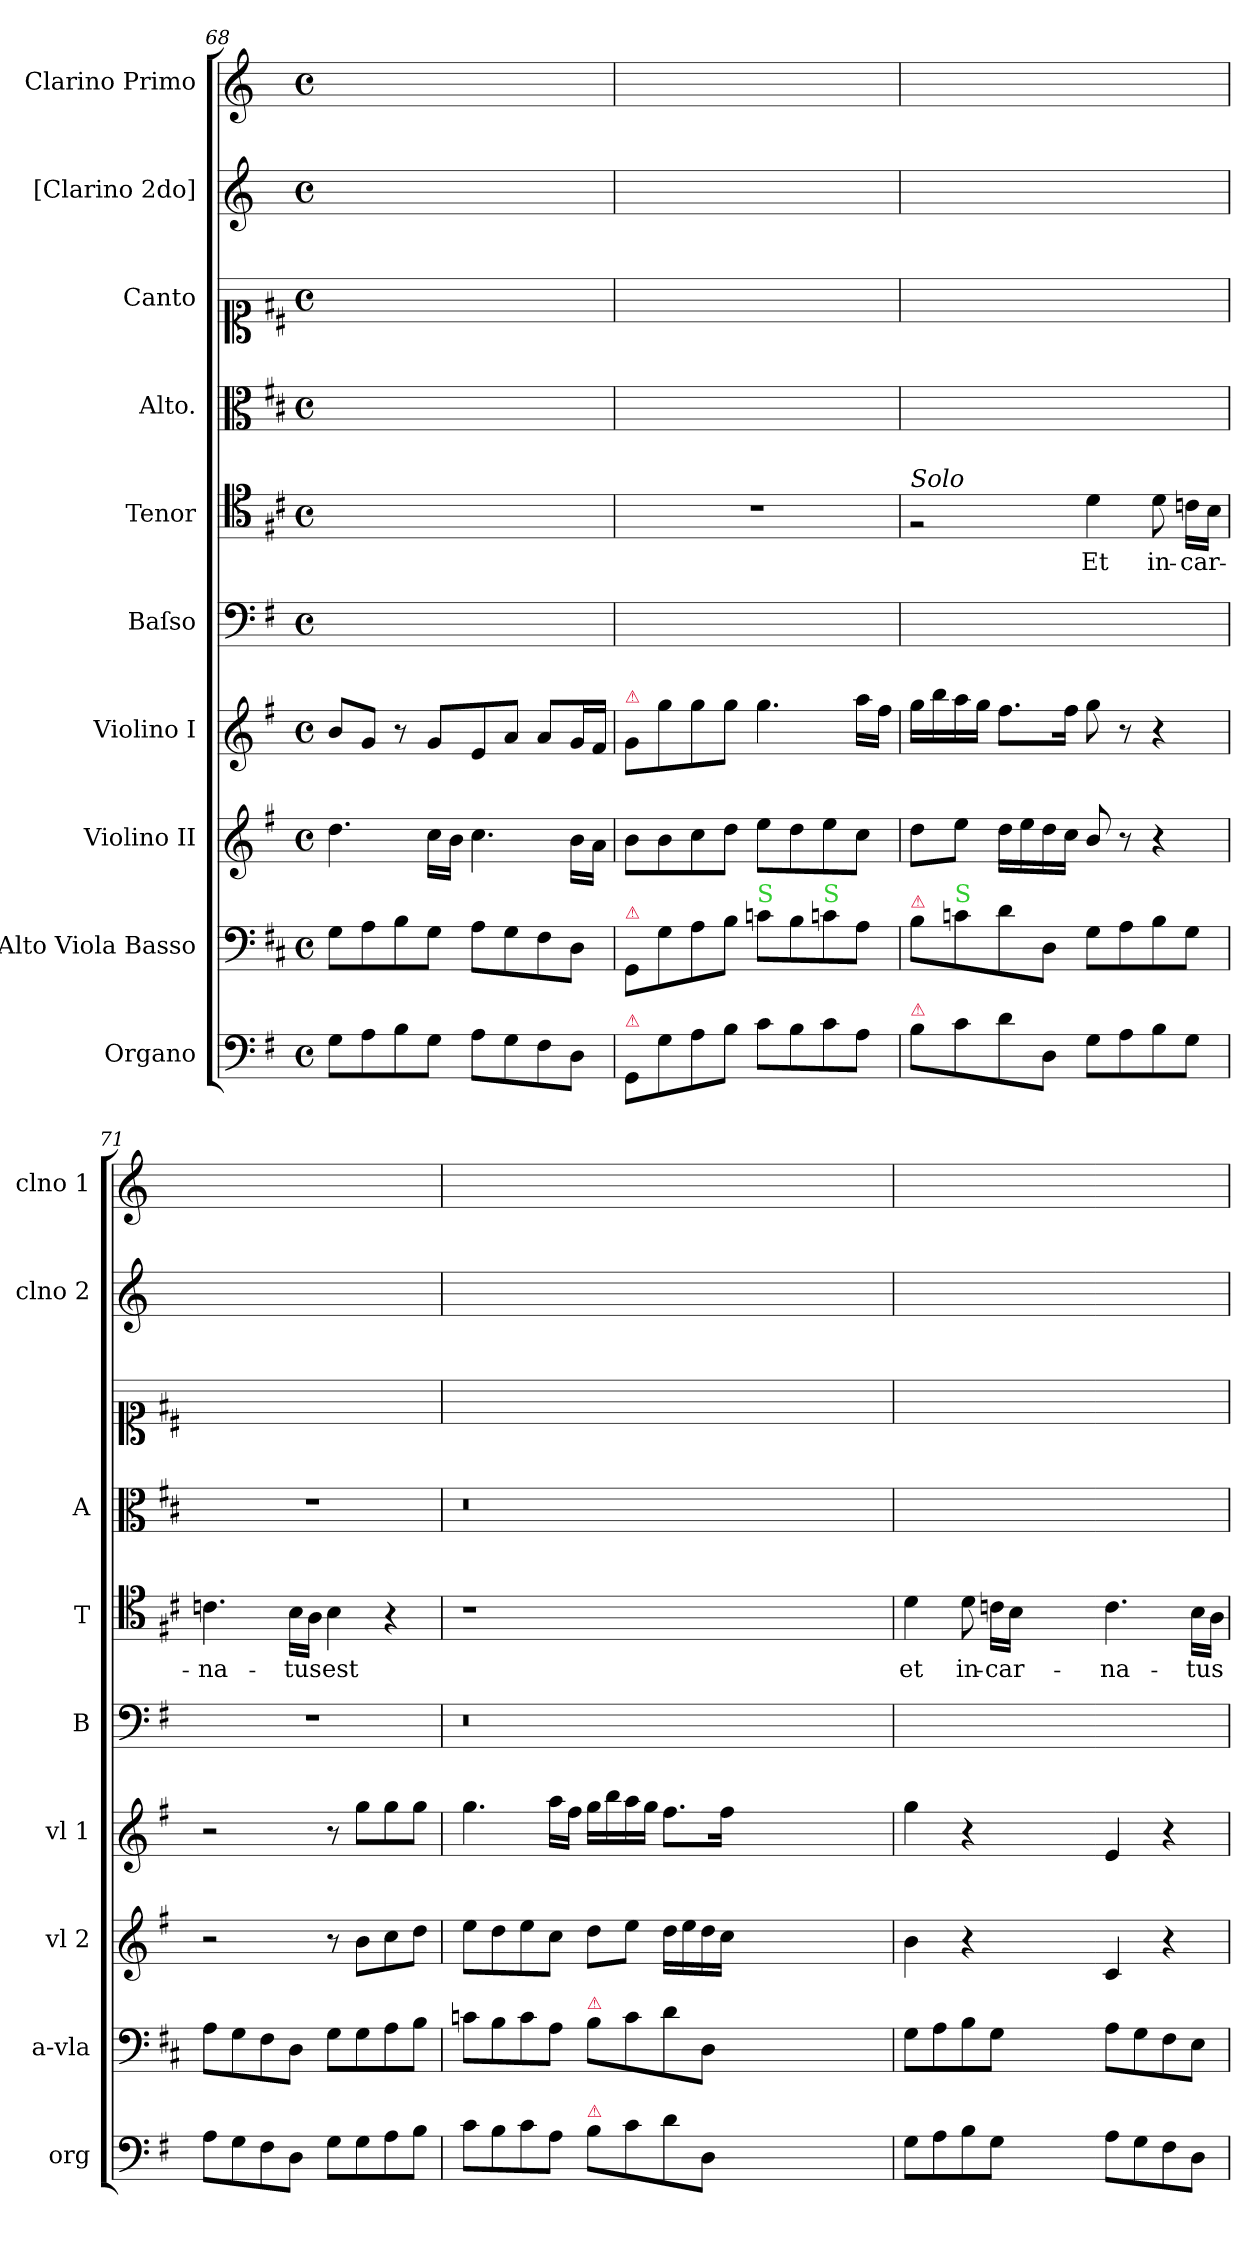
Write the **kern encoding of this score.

**kern	**kern	**kern	**kern	**kern	**kern	**text	**kern	**kern	**kern	**kern
*part10	*part9	*part8	*part7	*part6	*part5	*part5	*part4	*part3	*part2	*part1
*staff10	*staff9	*staff8	*staff7	*staff6	*staff5	*staff5	*staff4	*staff3	*staff2	*staff1
*I"Organo	*I"Alto Viola Basso	*I"Violino II	*I"Violino I	*I"Baſso	*I"Tenor	*	*I"Alto.	*I"Canto	*I"[Clarino 2do]	*I"Clarino Primo
*I'org	*I'a-vla	*I'vl 2	*I'vl 1	*I'B	*I'T	*	*I'A	*	*I'clno 2	*I'clno 1
*clefF4	*clefF4	*clefG2	*clefG2	*clefF4	*clefC4	*	*clefC3	*clefC1	*clefG2	*clefG2
*	*	*	*	*	*	*	*	*	*ITrd-1c-2	*ITrd-1c-2
*k[f#]	*k[f#c#]	*k[f#]	*k[f#]	*k[f#]	*k[f#c#]	*	*k[f#c#]	*k[f#c#]	*k[f#c#]	*k[f#c#]
*	*	*	*	*	*	*	*	*	*D:	*D:
*M4/4	*M4/4	*M4/4	*M4/4	*M4/4	*M4/4	*	*M4/4	*M4/4	*M4/4	*M4/4
*met(c)	*met(c)	*met(c)	*met(c)	*met(c)	*met(c)	*	*met(c)	*met(c)	*met(c)	*met(c)
=68	=68	=68	=68	=68	=68	=68	=68	=68	=68	=68
8G\L	8G\L	4.dd\	8b/L	1ryy	1ryy	.	1ryy	1ryy	1ryy	1ryy
8A\	8A\	.	8g/J	.	.	.	.	.	.	.
8B\	8B\	.	8r	.	.	.	.	.	.	.
8G\J	8G\J	16cc\LL	8g/L	.	.	.	.	.	.	.
.	.	16b\JJ	.	.	.	.	.	.	.	.
8A\L	8A\L	4.cc\	8e/	.	.	.	.	.	.	.
8G\	8G\	.	8a/J	.	.	.	.	.	.	.
8F#\	8F#\	.	8a/L	.	.	.	.	.	.	.
8D\J	8D\J	16b\LL	16g/L	.	.	.	.	.	.	.
.	.	16a\JJ	16f#/JJ	.	.	.	.	.	.	.
=69	=69	=69	=69	=69	=69	=69	=69	=69	=69	=69
!	!	!	!LO:TX:a:color=crimson:t=⚠	!	!	!	!	!	!	!
!	!LO:TX:a:color=crimson:t=⚠	!	!	!	!	!	!	!	!	!
!LO:TX:a:color=crimson:t=⚠	!	!	!	!	!	!	!	!	!	!
8GG/L	8GG/L	8b\L	8g/L	1ryy	1r	.	1ryy	1ryy	1ryy	1ryy
8G\	8G\	8b\	8gg\	.	.	.	.	.	.	.
8A\	8A\	8cc\	8gg\	.	.	.	.	.	.	.
8B\J	8B\J	8dd\J	8gg\J	.	.	.	.	.	.	.
!	!LO:TX:a:color=limegreen:t=S	!	!	!	!	!	!	!	!	!
8c\L	8cn\L	8ee\L	4.gg\	.	.	.	.	.	.	.
8B\	8B\	8dd\	.	.	.	.	.	.	.	.
!	!LO:TX:a:color=limegreen:t=S	!	!	!	!	!	!	!	!	!
8c\	8cn\	8ee\	.	.	.	.	.	.	.	.
8A\J	8A\J	8cc\J	16aa\LL	.	.	.	.	.	.	.
.	.	.	16ff#\JJ	.	.	.	.	.	.	.
=70	=70	=70	=70	=70	=70	=70	=70	=70	=70	=70
!	!	!	!	!	!LO:TX:a:i:t=Solo	!	!	!	!	!
!	!LO:TX:a:color=crimson:t=⚠	!	!	!	!	!	!	!	!	!
!LO:TX:a:color=crimson:t=⚠	!	!	!	!	!	!	!	!	!	!
8B\L	8B\L	8dd\L	16gg\LL	1ryy	2rF	.	1ryy	1ryy	1ryy	1ryy
.	.	.	16bb\	.	.	.	.	.	.	.
!	!LO:TX:a:color=limegreen:t=S	!	!	!	!	!	!	!	!	!
8c\	8cn\	8ee\J	16aa\	.	.	.	.	.	.	.
.	.	.	16gg\JJ	.	.	.	.	.	.	.
8d\	8d\	16dd\LL	8.ff#\L	.	.	.	.	.	.	.
.	.	16ee\	.	.	.	.	.	.	.	.
8D/J	8D/J	16dd\	.	.	.	.	.	.	.	.
.	.	16cc\JJ	16ff#\Jk	.	.	.	.	.	.	.
8G\L	8G\L	8b/	8gg\	.	4d\	Et	.	.	.	.
8A\	8A\	8r	8r	.	.	.	.	.	.	.
8B\	8B\	4r	4r	.	8d\	in-	.	.	.	.
8G\J	8G\J	.	.	.	16cn\LL	-car-	.	.	.	.
.	.	.	.	.	16B\JJ	.	.	.	.	.
=71	=71	=71	=71	=71	=71	=71	=71	=71	=71	=71
8A\L	8A\L	2r	2r	1r	4.cn\	-na-	1r	1ryy	1ryy	1ryy
8G\	8G\	.	.	.	.	.	.	.	.	.
8F#\	8F#\	.	.	.	.	.	.	.	.	.
8D\J	8D\J	.	.	.	16B\LL	-tus	.	.	.	.
.	.	.	.	.	16A\JJ	.	.	.	.	.
8G\L	8G\L	8r	8r	.	4B\	est	.	.	.	.
8G\	8G\	8b\L	8gg\L	.	.	.	.	.	.	.
8A\	8A\	8cc\	8gg\	.	4r	.	.	.	.	.
8B\J	8B\J	8dd\J	8gg\J	.	.	.	.	.	.	.
=72	=72	=72	=72	=72	=72	=72	=72	=72	=72	=72
8c\L	8cn\L	8ee\L	4.gg\	0.r	1r	.	0.r	1ryy	1ryy	1ryy
8B\	8B\	8dd\	.	.	.	.	.	.	.	.
8c\	8c\	8ee\	.	.	.	.	.	.	.	.
8A\J	8A\J	8cc\J	16aa\LL	.	.	.	.	.	.	.
.	.	.	16ff#\JJ	.	.	.	.	.	.	.
!	!LO:TX:a:color=crimson:t=⚠	!	!	!	!	!	!	!	!	!
!LO:TX:a:color=crimson:t=⚠	!	!	!	!	!	!	!	!	!	!
8B\L	8B\L	8dd\L	16gg\LL	.	.	.	.	.	.	.
.	.	.	16bb\	.	.	.	.	.	.	.
8c\	8c\	8ee\J	16aa\	.	.	.	.	.	.	.
.	.	.	16gg\JJ	.	.	.	.	.	.	.
8d\	8d\	16dd\LL	8.ff#\L	.	.	.	.	.	.	.
.	.	16ee\	.	.	.	.	.	.	.	.
8D/J	8D/J	16dd\	.	.	.	.	.	.	.	.
.	.	16cc\JJ	16ff#\Jk	.	.	.	.	.	.	.
0ryy	0ryy	0ryy	0ryy	.	0ryy	.	.	0ryy	0ryy	0ryy
=73	=73	=73	=73	=73	=73	=73	=73	=73	=73	=73
!	!	!	!	!	!	!LO:LY:i	!	!	!	!
8G\L	8G\L	4b\	4gg\	1ryy	4d\	et	1ryy	1ryy	1ryy	1ryy
8A\	8A\	.	.	.	.	.	.	.	.	.
!	!	!	!	!	!	!LO:LY:i	!	!	!	!
8B\	8B\	4r	4r	.	8d\	in-	.	.	.	.
!	!	!	!	!	!	!LO:LY:i	!	!	!	!
8G\J	8G\J	.	.	.	16cn\LL	-car-	.	.	.	.
.	.	.	.	.	16B\JJ	.	.	.	.	.
2ryy	2ryy	2ryy	2ryy	.	2ryy	.	.	.	.	.
=-	=-	=-	=-	=-	=-	=-	=-	=-	=-	=-
!	!	!	!	!	!	!LO:LY:i	!	!	!	!
8A\L	8A\L	4c/	4e/	2ryy	4.c\	-na-	2ryy	2ryy	2ryy	2ryy
8G\	8G\	.	.	.	.	.	.	.	.	.
8F#\	8F#\	4r	4r	.	.	.	.	.	.	.
!	!	!	!	!	!	!LO:LY:i	!	!	!	!
8D\J	8E\J	.	.	.	16B\LL	-tus	.	.	.	.
.	.	.	.	.	16A\JJ	.	.	.	.	.
=	=	=	=	=	=	=	=	=	=	=
*-	*-	*-	*-	*-	*-	*-	*-	*-	*-	*-
